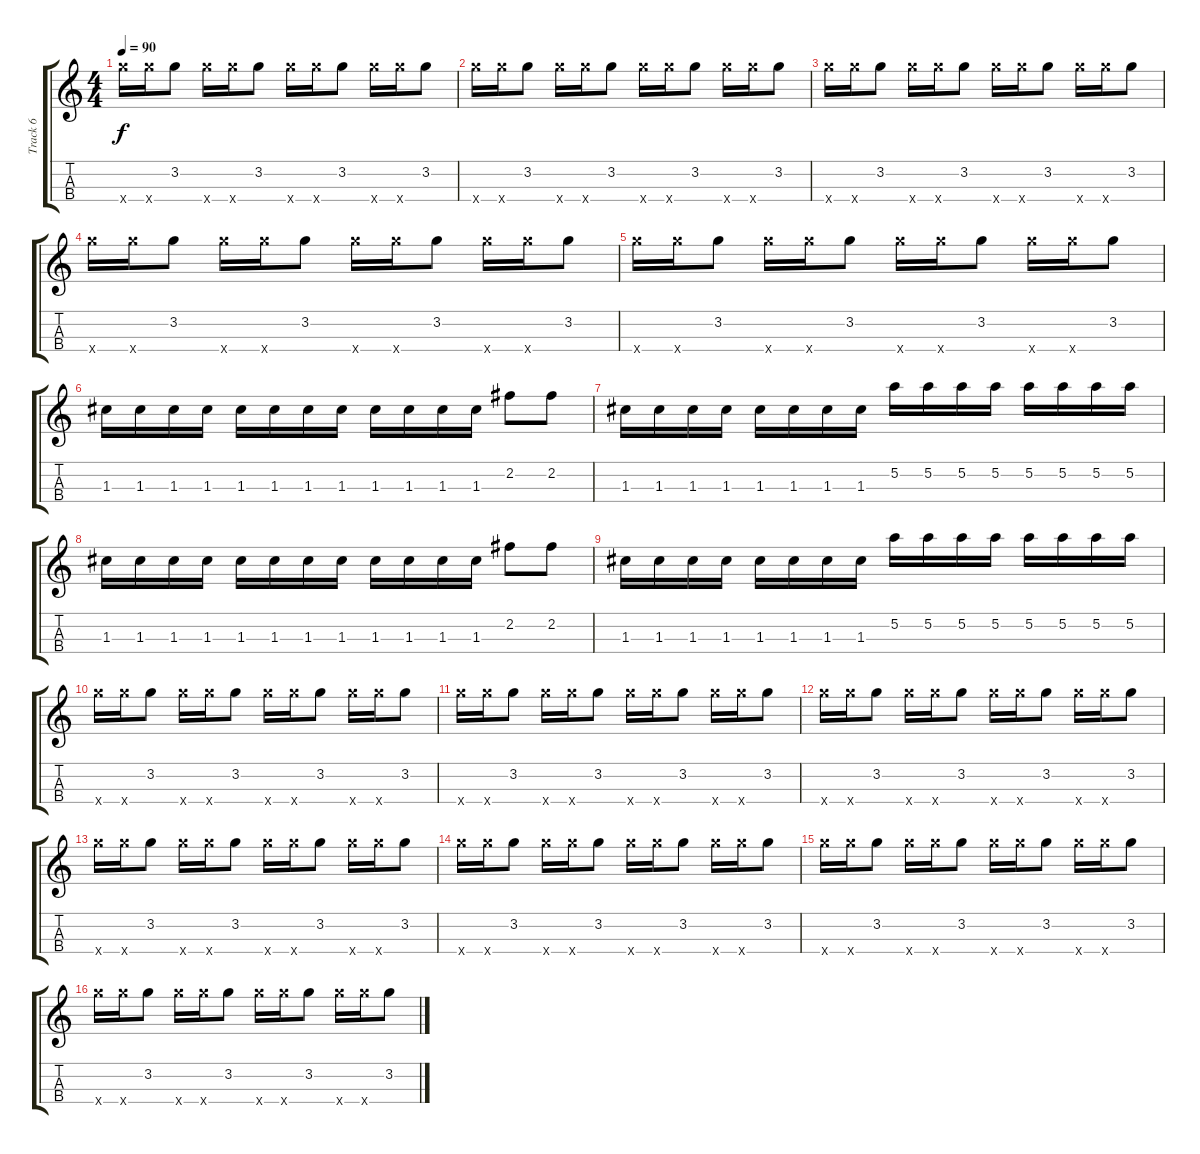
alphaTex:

\track ("Track 6" "Track 6") {solo instrument acousticguitarnylon}
\staff {score tabs}
\tuning (A4 E4 C4 G4) {hide}
\ts (4 4)
\tempo 90
\clef g2
\ks c
0.4{x}.16{dy f} 0.4{x}.16 3.2.8 0.4{x}.16 0.4{x}.16 3.2.8 0.4{x}.16 0.4{x}.16 3.2.8 0.4{x}.16 0.4{x}.16 3.2.8 |
0.4{x}.16 0.4{x}.16 3.2.8 0.4{x}.16 0.4{x}.16 3.2.8 0.4{x}.16 0.4{x}.16 3.2.8 0.4{x}.16 0.4{x}.16 3.2.8 |
0.4{x}.16 0.4{x}.16 3.2.8 0.4{x}.16 0.4{x}.16 3.2.8 0.4{x}.16 0.4{x}.16 3.2.8 0.4{x}.16 0.4{x}.16 3.2.8 |
0.4{x}.16 0.4{x}.16 3.2.8 0.4{x}.16 0.4{x}.16 3.2.8 0.4{x}.16 0.4{x}.16 3.2.8 0.4{x}.16 0.4{x}.16 3.2.8 |
0.4{x}.16 0.4{x}.16 3.2.8 0.4{x}.16 0.4{x}.16 3.2.8 0.4{x}.16 0.4{x}.16 3.2.8 0.4{x}.16 0.4{x}.16 3.2.8 |
1.3.16 1.3.16 1.3.16 1.3.16 1.3.16 1.3.16 1.3.16 1.3.16 1.3.16 1.3.16 1.3.16 1.3.16 2.2.8 2.2.8 |
1.3.16 1.3.16 1.3.16 1.3.16 1.3.16 1.3.16 1.3.16 1.3.16 5.2.16 5.2.16 5.2.16 5.2.16 5.2.16 5.2.16 5.2.16 5.2.16 |
1.3.16 1.3.16 1.3.16 1.3.16 1.3.16 1.3.16 1.3.16 1.3.16 1.3.16 1.3.16 1.3.16 1.3.16 2.2.8 2.2.8 |
1.3.16 1.3.16 1.3.16 1.3.16 1.3.16 1.3.16 1.3.16 1.3.16 5.2.16 5.2.16 5.2.16 5.2.16 5.2.16 5.2.16 5.2.16 5.2.16 |
0.4{x}.16 0.4{x}.16 3.2.8 0.4{x}.16 0.4{x}.16 3.2.8 0.4{x}.16 0.4{x}.16 3.2.8 0.4{x}.16 0.4{x}.16 3.2.8 |
0.4{x}.16 0.4{x}.16 3.2.8 0.4{x}.16 0.4{x}.16 3.2.8 0.4{x}.16 0.4{x}.16 3.2.8 0.4{x}.16 0.4{x}.16 3.2.8 |
0.4{x}.16 0.4{x}.16 3.2.8 0.4{x}.16 0.4{x}.16 3.2.8 0.4{x}.16 0.4{x}.16 3.2.8 0.4{x}.16 0.4{x}.16 3.2.8 |
0.4{x}.16 0.4{x}.16 3.2.8 0.4{x}.16 0.4{x}.16 3.2.8 0.4{x}.16 0.4{x}.16 3.2.8 0.4{x}.16 0.4{x}.16 3.2.8 |
0.4{x}.16 0.4{x}.16 3.2.8 0.4{x}.16 0.4{x}.16 3.2.8 0.4{x}.16 0.4{x}.16 3.2.8 0.4{x}.16 0.4{x}.16 3.2.8 |
0.4{x}.16 0.4{x}.16 3.2.8 0.4{x}.16 0.4{x}.16 3.2.8 0.4{x}.16 0.4{x}.16 3.2.8 0.4{x}.16 0.4{x}.16 3.2.8 |
0.4{x}.16 0.4{x}.16 3.2.8 0.4{x}.16 0.4{x}.16 3.2.8 0.4{x}.16 0.4{x}.16 3.2.8 0.4{x}.16 0.4{x}.16 3.2.8
